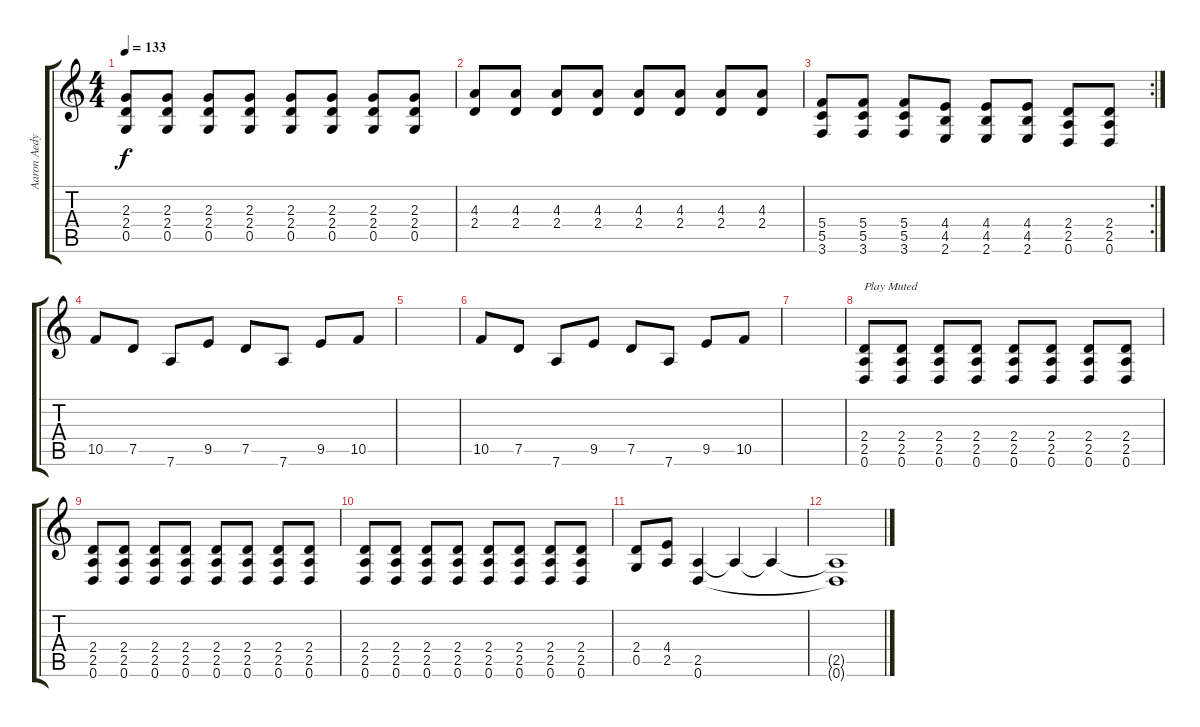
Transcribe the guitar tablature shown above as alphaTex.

\track ("Aaron Aedy" "Aaron Aedy") {instrument distortionguitar}
\staff {score tabs}
\tuning (D4 A3 F3 C3 G2 D2) {hide}
\ts (4 4)
\tempo 133
\clef g2
\ks c
(2.3 2.4 0.5).8{dy f} (2.3 2.4 0.5).8 (2.3 2.4 0.5).8 (2.3 2.4 0.5).8 (2.3 2.4 0.5).8 (2.3 2.4 0.5).8 (2.3 2.4 0.5).8 (2.3 2.4 0.5).8 |
(4.3 2.4).8 (4.3 2.4).8 (4.3 2.4).8 (4.3 2.4).8 (4.3 2.4).8 (4.3 2.4).8 (4.3 2.4).8 (4.3 2.4).8 |
\rc 2
(5.4 5.5 3.6).8 (5.4 5.5 3.6).8 (5.4 5.5 3.6).8 (4.4 4.5 2.6).8 (4.4 4.5 2.6).8 (4.4 4.5 2.6).8 (2.4 2.5 0.6).8 (2.4 2.5 0.6).8 |
10.5.8 7.5.8 7.6.8 9.5.8 7.5.8 7.6.8 9.5.8 10.5.8 |
|
10.5.8 7.5.8 7.6.8 9.5.8 7.5.8 7.6.8 9.5.8 10.5.8 |
|
(2.4 2.5 0.6).8{txt "Play Muted" volume 16 instrument distortionguitar} (2.4 2.5 0.6).8 (2.4 2.5 0.6).8 (2.4 2.5 0.6).8 (2.4 2.5 0.6).8 (2.4 2.5 0.6).8 (2.4 2.5 0.6).8 (2.4 2.5 0.6).8 |
(2.4 2.5 0.6).8 (2.4 2.5 0.6).8 (2.4 2.5 0.6).8 (2.4 2.5 0.6).8 (2.4 2.5 0.6).8 (2.4 2.5 0.6).8 (2.4 2.5 0.6).8 (2.4 2.5 0.6).8 |
(2.4 2.5 0.6).8 (2.4 2.5 0.6).8 (2.4 2.5 0.6).8 (2.4 2.5 0.6).8 (2.4 2.5 0.6).8 (2.4 2.5 0.6).8 (2.4 2.5 0.6).8 (2.4 2.5 0.6).8 |
(2.4 0.5).8{instrument distortionguitar} (4.4 2.5).8 (2.5 0.6).4 2.5{t}.4 2.5{t}.4 |
(2.5{t} 0.6{t}).1
